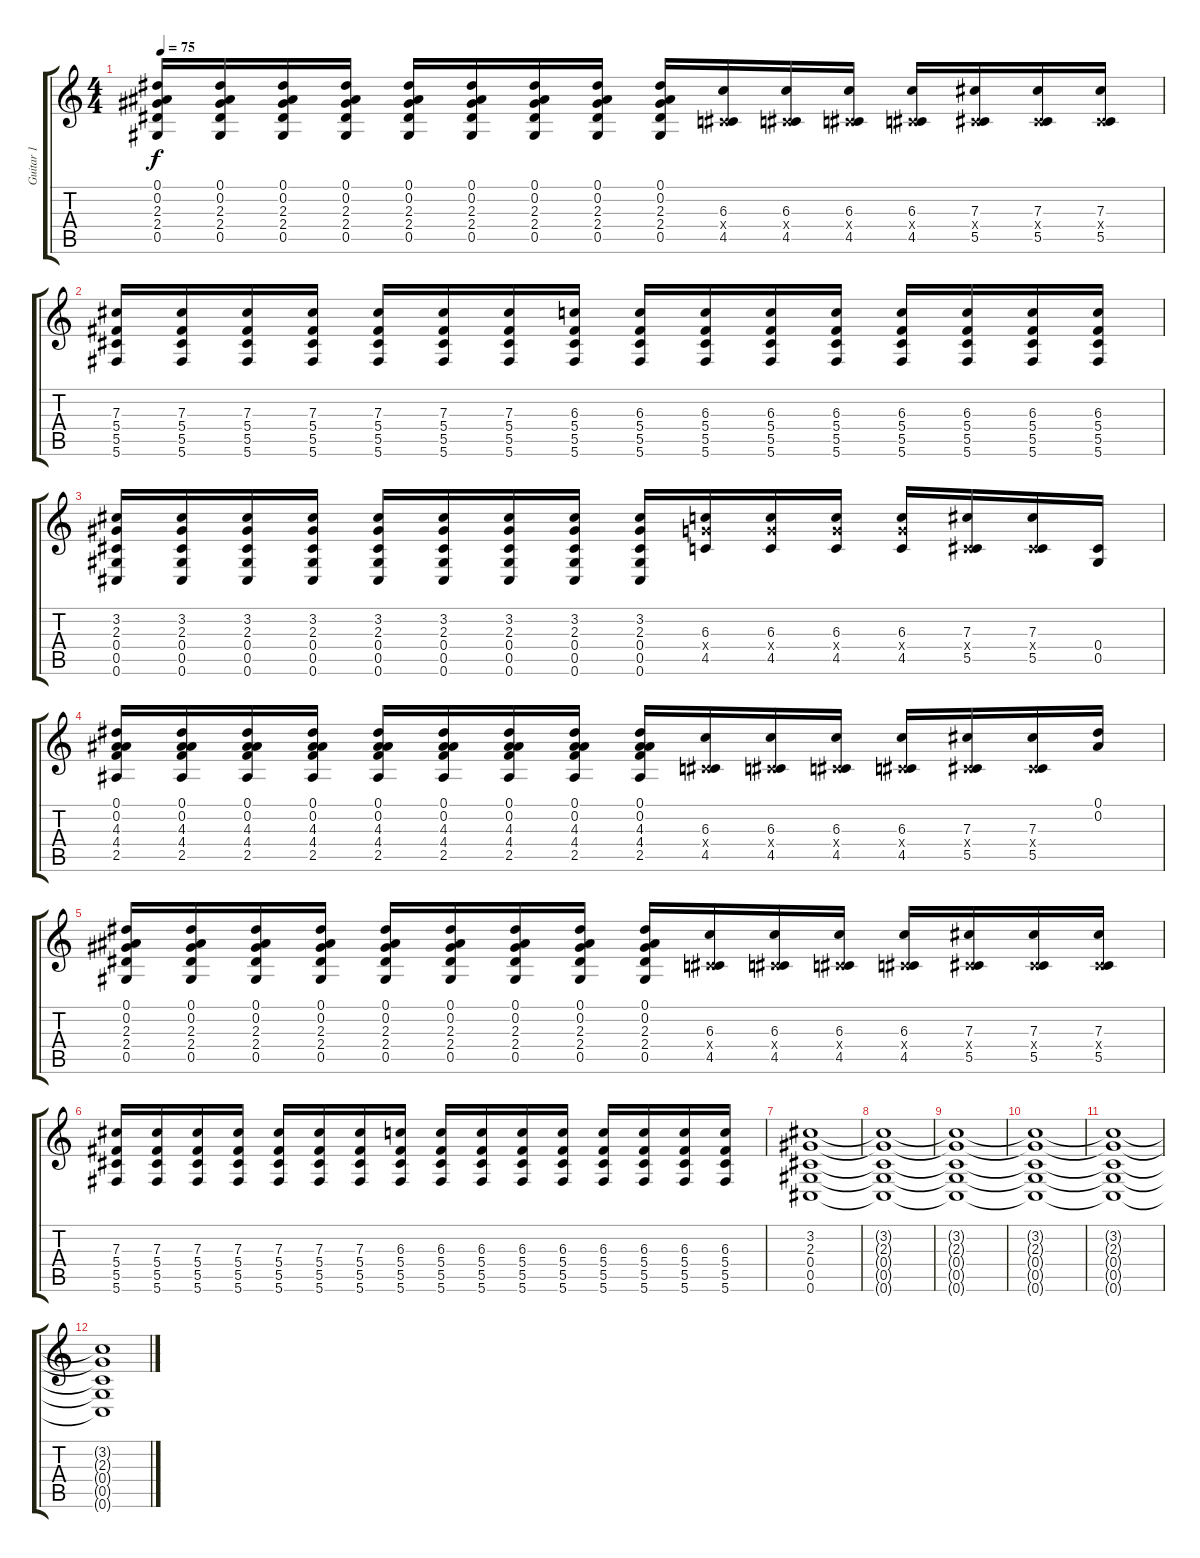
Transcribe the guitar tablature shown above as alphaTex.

\track ("Guitar 1" "Guitar 1") {instrument overdrivenguitar}
\staff {score tabs}
\tuning (Eb4 Bb3 Gb3 Db3 Ab2 Db2) {hide}
\ts (4 4)
\tempo 75
\clef g2
\ks c
(0.1 0.2 2.3 2.4 0.5).16{dy f} (0.1 0.2 2.3 2.4 0.5).16 (0.1 0.2 2.3 2.4 0.5).16 (0.1 0.2 2.3 2.4 0.5).16 (0.1 0.2 2.3 2.4 0.5).16 (0.1 0.2 2.3 2.4 0.5).16 (0.1 0.2 2.3 2.4 0.5).16 (0.1 0.2 2.3 2.4 0.5).16 (0.1 0.2 2.3 2.4 0.5).16 (6.3 0.4{x} 4.5).16 (6.3 0.4{x} 4.5).16 (6.3 0.4{x} 4.5).16 (6.3 0.4{x} 4.5).16 (7.3 0.4{x} 5.5).16 (7.3 0.4{x} 5.5).16 (7.3 0.4{x} 5.5).16 |
(7.3 5.4 5.5 5.6).16 (7.3 5.4 5.5 5.6).16 (7.3 5.4 5.5 5.6).16 (7.3 5.4 5.5 5.6).16 (7.3 5.4 5.5 5.6).16 (7.3 5.4 5.5 5.6).16 (7.3 5.4 5.5 5.6).16 (6.3 5.4 5.5 5.6).16 (6.3 5.4 5.5 5.6).16 (6.3 5.4 5.5 5.6).16 (6.3 5.4 5.5 5.6).16 (6.3 5.4 5.5 5.6).16 (6.3 5.4 5.5 5.6).16 (6.3 5.4 5.5 5.6).16 (6.3 5.4 5.5 5.6).16 (6.3 5.4 5.5 5.6).16 |
(3.2 2.3 0.4 0.5 0.6).16 (3.2 2.3 0.4 0.5 0.6).16 (3.2 2.3 0.4 0.5 0.6).16 (3.2 2.3 0.4 0.5 0.6).16 (3.2 2.3 0.4 0.5 0.6).16 (3.2 2.3 0.4 0.5 0.6).16 (3.2 2.3 0.4 0.5 0.6).16 (3.2 2.3 0.4 0.5 0.6).16 (3.2 2.3 0.4 0.5 0.6).16 (6.3 6.4{x} 4.5).16 (6.3 6.4{x} 4.5).16 (6.3 6.4{x} 4.5).16 (6.3 6.4{x} 4.5).16 (7.3 0.4{x} 5.5).16 (7.3 0.4{x} 5.5).16 (0.4 0.5).16 |
(0.1 0.2 4.3 4.4 2.5).16 (0.1 0.2 4.3 4.4 2.5).16 (0.1 0.2 4.3 4.4 2.5).16 (0.1 0.2 4.3 4.4 2.5).16 (0.1 0.2 4.3 4.4 2.5).16 (0.1 0.2 4.3 4.4 2.5).16 (0.1 0.2 4.3 4.4 2.5).16 (0.1 0.2 4.3 4.4 2.5).16 (0.1 0.2 4.3 4.4 2.5).16 (6.3 0.4{x} 4.5).16 (6.3 0.4{x} 4.5).16 (6.3 0.4{x} 4.5).16 (6.3 0.4{x} 4.5).16 (7.3 0.4{x} 5.5).16 (7.3 0.4{x} 5.5).16 (0.1 0.2).16 |
(0.1 0.2 2.3 2.4 0.5).16 (0.1 0.2 2.3 2.4 0.5).16 (0.1 0.2 2.3 2.4 0.5).16 (0.1 0.2 2.3 2.4 0.5).16 (0.1 0.2 2.3 2.4 0.5).16 (0.1 0.2 2.3 2.4 0.5).16 (0.1 0.2 2.3 2.4 0.5).16 (0.1 0.2 2.3 2.4 0.5).16 (0.1 0.2 2.3 2.4 0.5).16 (6.3 0.4{x} 4.5).16 (6.3 0.4{x} 4.5).16 (6.3 0.4{x} 4.5).16 (6.3 0.4{x} 4.5).16 (7.3 0.4{x} 5.5).16 (7.3 0.4{x} 5.5).16 (7.3 0.4{x} 5.5).16 |
(7.3 5.4 5.5 5.6).16 (7.3 5.4 5.5 5.6).16 (7.3 5.4 5.5 5.6).16 (7.3 5.4 5.5 5.6).16 (7.3 5.4 5.5 5.6).16 (7.3 5.4 5.5 5.6).16 (7.3 5.4 5.5 5.6).16 (6.3 5.4 5.5 5.6).16 (6.3 5.4 5.5 5.6).16 (6.3 5.4 5.5 5.6).16 (6.3 5.4 5.5 5.6).16 (6.3 5.4 5.5 5.6).16 (6.3 5.4 5.5 5.6).16 (6.3 5.4 5.5 5.6).16 (6.3 5.4 5.5 5.6).16 (6.3 5.4 5.5 5.6).16 |
(3.2 2.3 0.4 0.5 0.6).1 |
(3.2{t} 2.3{t} 0.4{t} 0.5{t} 0.6{t}).1 |
(3.2{t} 2.3{t} 0.4{t} 0.5{t} 0.6{t}).1 |
(3.2{t} 2.3{t} 0.4{t} 0.5{t} 0.6{t}).1 |
(3.2{t} 2.3{t} 0.4{t} 0.5{t} 0.6{t}).1 |
(3.2{t} 2.3{t} 0.4{t} 0.5{t} 0.6{t}).1
